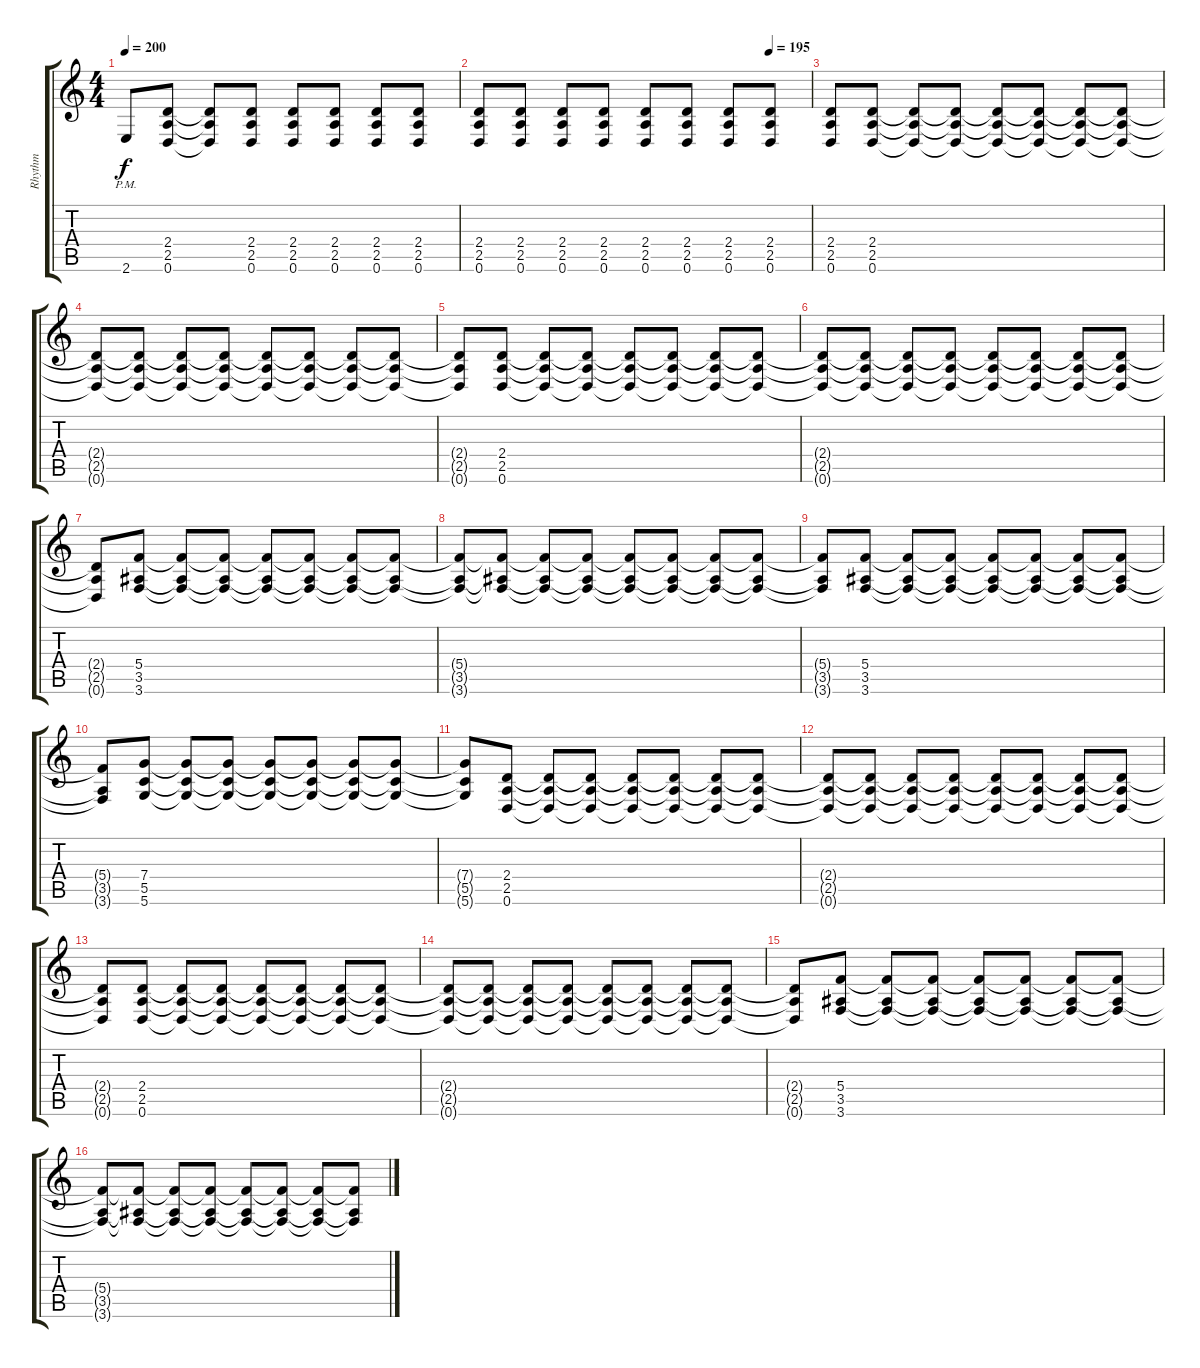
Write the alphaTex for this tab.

\track ("Rhythm" "Rhythm") {instrument distortionguitar}
\staff {score tabs}
\tuning (D4 A3 F3 C3 G2 D2) {hide}
\ts (4 4)
\tempo 200
\clef g2
\ks c
2.6{pm}.8{dy f} (2.4 2.5 0.6).8 (2.4{t} 2.5{t} 0.6{t}).8 (2.4 2.5 0.6).8 (2.4 2.5 0.6).8 (2.4 2.5 0.6).8 (2.4 2.5 0.6).8 (2.4 2.5 0.6).8 |
\tempo (195 0.875)
(2.4 2.5 0.6).8 (2.4 2.5 0.6).8 (2.4 2.5 0.6).8 (2.4 2.5 0.6).8 (2.4 2.5 0.6).8 (2.4 2.5 0.6).8 (2.4 2.5 0.6).8 (2.4 2.5 0.6).8 |
(2.4 2.5 0.6).8 (2.4 2.5 0.6).8 (2.4{t} 2.5{t} 0.6{t}).8 (2.4{t} 2.5{t} 0.6{t}).8 (2.4{t} 2.5{t} 0.6{t}).8 (2.4{t} 2.5{t} 0.6{t}).8 (2.4{t} 2.5{t} 0.6{t}).8 (2.4{t} 2.5{t} 0.6{t}).8 |
(2.4{t} 2.5{t} 0.6{t}).8 (2.4{t} 2.5{t} 0.6{t}).8 (2.4{t} 2.5{t} 0.6{t}).8 (2.4{t} 2.5{t} 0.6{t}).8 (2.4{t} 2.5{t} 0.6{t}).8 (2.4{t} 2.5{t} 0.6{t}).8 (2.4{t} 2.5{t} 0.6{t}).8 (2.4{t} 2.5{t} 0.6{t}).8 |
(2.4{t} 2.5{t} 0.6{t}).8 (2.4 2.5 0.6).8 (2.4{t} 2.5{t} 0.6{t}).8 (2.4{t} 2.5{t} 0.6{t}).8 (2.4{t} 2.5{t} 0.6{t}).8 (2.4{t} 2.5{t} 0.6{t}).8 (2.4{t} 2.5{t} 0.6{t}).8 (2.4{t} 2.5{t} 0.6{t}).8 |
(2.4{t} 2.5{t} 0.6{t}).8 (2.4{t} 2.5{t} 0.6{t}).8 (2.4{t} 2.5{t} 0.6{t}).8 (2.4{t} 2.5{t} 0.6{t}).8 (2.4{t} 2.5{t} 0.6{t}).8 (2.4{t} 2.5{t} 0.6{t}).8 (2.4{t} 2.5{t} 0.6{t}).8 (2.4{t} 2.5{t} 0.6{t}).8 |
(2.4{t} 2.5{t} 0.6{t}).8 (5.4 3.5 3.6).8 (5.4{t} 3.5{t} 3.6{t}).8 (5.4{t} 3.5{t} 3.6{t}).8 (5.4{t} 3.5{t} 3.6{t}).8 (5.4{t} 3.5{t} 3.6{t}).8 (5.4{t} 3.5{t} 3.6{t}).8 (5.4{t} 3.5{t} 3.6{t}).8 |
(5.4{t} 3.5{t} 3.6{t}).8 (5.4{t} 3.5{t} 3.6{t}).8 (5.4{t} 3.5{t} 3.6{t}).8 (5.4{t} 3.5{t} 3.6{t}).8 (5.4{t} 3.5{t} 3.6{t}).8 (5.4{t} 3.5{t} 3.6{t}).8 (5.4{t} 3.5{t} 3.6{t}).8 (5.4{t} 3.5{t} 3.6{t}).8 |
(5.4{t} 3.5{t} 3.6{t}).8 (5.4 3.5 3.6).8 (5.4{t} 3.5{t} 3.6{t}).8 (5.4{t} 3.5{t} 3.6{t}).8 (5.4{t} 3.5{t} 3.6{t}).8 (5.4{t} 3.5{t} 3.6{t}).8 (5.4{t} 3.5{t} 3.6{t}).8 (5.4{t} 3.5{t} 3.6{t}).8 |
(5.4{t} 3.5{t} 3.6{t}).8 (7.4 5.5 5.6).8 (7.4{t} 5.5{t} 5.6{t}).8 (7.4{t} 5.5{t} 5.6{t}).8 (7.4{t} 5.5{t} 5.6{t}).8 (7.4{t} 5.5{t} 5.6{t}).8 (7.4{t} 5.5{t} 5.6{t}).8 (7.4{t} 5.5{t} 5.6{t}).8 |
(7.4{t} 5.5{t} 5.6{t}).8 (2.4 2.5 0.6).8 (2.4{t} 2.5{t} 0.6{t}).8 (2.4{t} 2.5{t} 0.6{t}).8 (2.4{t} 2.5{t} 0.6{t}).8 (2.4{t} 2.5{t} 0.6{t}).8 (2.4{t} 2.5{t} 0.6{t}).8 (2.4{t} 2.5{t} 0.6{t}).8 |
(2.4{t} 2.5{t} 0.6{t}).8 (2.4{t} 2.5{t} 0.6{t}).8 (2.4{t} 2.5{t} 0.6{t}).8 (2.4{t} 2.5{t} 0.6{t}).8 (2.4{t} 2.5{t} 0.6{t}).8 (2.4{t} 2.5{t} 0.6{t}).8 (2.4{t} 2.5{t} 0.6{t}).8 (2.4{t} 2.5{t} 0.6{t}).8 |
(2.4{t} 2.5{t} 0.6{t}).8 (2.4 2.5 0.6).8 (2.4{t} 2.5{t} 0.6{t}).8 (2.4{t} 2.5{t} 0.6{t}).8 (2.4{t} 2.5{t} 0.6{t}).8 (2.4{t} 2.5{t} 0.6{t}).8 (2.4{t} 2.5{t} 0.6{t}).8 (2.4{t} 2.5{t} 0.6{t}).8 |
(2.4{t} 2.5{t} 0.6{t}).8 (2.4{t} 2.5{t} 0.6{t}).8 (2.4{t} 2.5{t} 0.6{t}).8 (2.4{t} 2.5{t} 0.6{t}).8 (2.4{t} 2.5{t} 0.6{t}).8 (2.4{t} 2.5{t} 0.6{t}).8 (2.4{t} 2.5{t} 0.6{t}).8 (2.4{t} 2.5{t} 0.6{t}).8 |
(2.4{t} 2.5{t} 0.6{t}).8 (5.4 3.5 3.6).8 (5.4{t} 3.5{t} 3.6{t}).8 (5.4{t} 3.5{t} 3.6{t}).8 (5.4{t} 3.5{t} 3.6{t}).8 (5.4{t} 3.5{t} 3.6{t}).8 (5.4{t} 3.5{t} 3.6{t}).8 (5.4{t} 3.5{t} 3.6{t}).8 |
(5.4{t} 3.5{t} 3.6{t}).8 (5.4{t} 3.5{t} 3.6{t}).8 (5.4{t} 3.5{t} 3.6{t}).8 (5.4{t} 3.5{t} 3.6{t}).8 (5.4{t} 3.5{t} 3.6{t}).8 (5.4{t} 3.5{t} 3.6{t}).8 (5.4{t} 3.5{t} 3.6{t}).8 (5.4{t} 3.5{t} 3.6{t}).8
